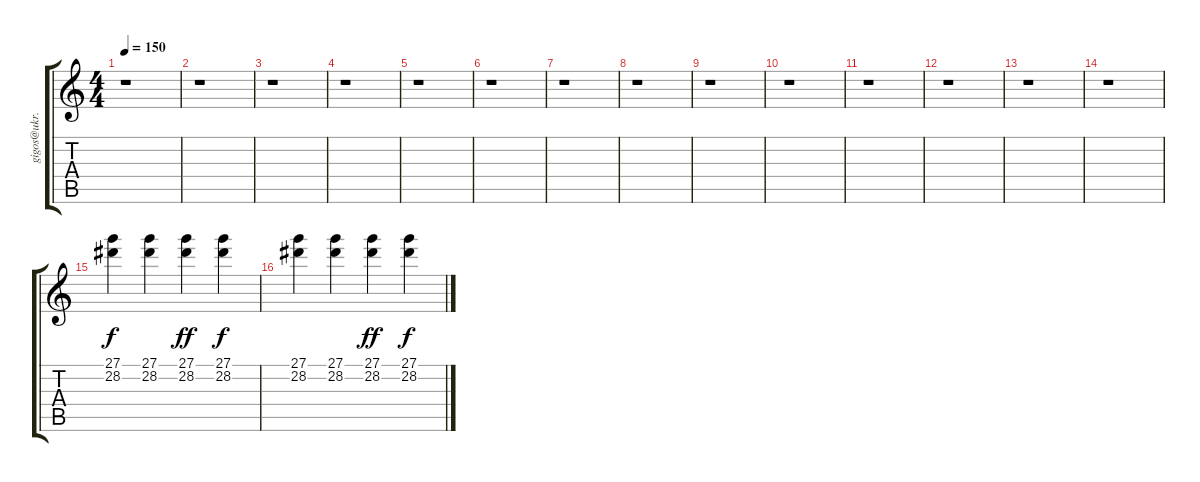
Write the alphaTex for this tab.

\track ("" "gigos@ukr.") {instrument percussiveorgan}
\staff {score tabs}
\tuning (E4 B3 G3 D3 A2 E2) {hide}
\ts (4 4)
\tempo 150
\clef g2
\ks c
r.1{dy f instrument percussiveorgan} |
r.1 |
r.1 |
r.1 |
r.1 |
r.1 |
r.1 |
r.1 |
r.1 |
r.1 |
r.1 |
r.1 |
r.1 |
r.1 |
(27.1 28.2).4 (27.1 28.2).4 (27.1 28.2).4{dy ff} (27.1 28.2).4{dy f} |
(27.1 28.2).4 (27.1 28.2).4 (27.1 28.2).4{dy ff} (27.1 28.2).4{dy f}
